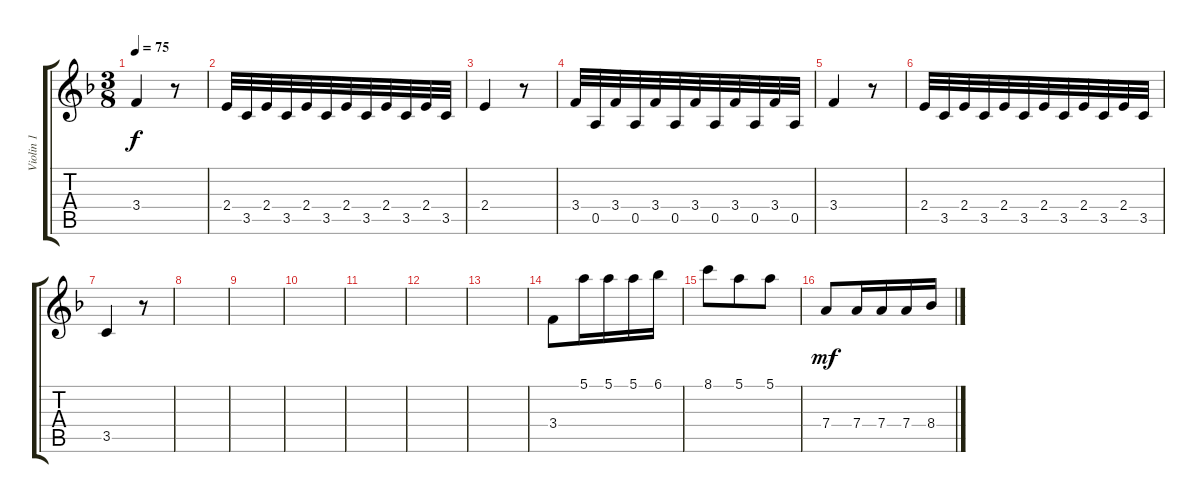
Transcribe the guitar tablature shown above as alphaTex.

\track ("Violin 1" "Violin 1") {instrument acousticguitarsteel}
\staff {score tabs}
\tuning (E4 B3 G3 D3 A2 E2) {hide}
\ts (3 8)
\tempo 75
\clef g2
\ks f
3.4.4{dy f} r.8 |
2.4.32 3.5.32 2.4.32 3.5.32 2.4.32 3.5.32 2.4.32 3.5.32 2.4.32 3.5.32 2.4.32 3.5.32 |
2.4.4 r.8 |
3.4.32 0.5.32 3.4.32 0.5.32 3.4.32 0.5.32 3.4.32 0.5.32 3.4.32 0.5.32 3.4.32 0.5.32 |
3.4.4 r.8 |
2.4.32 3.5.32 2.4.32 3.5.32 2.4.32 3.5.32 2.4.32 3.5.32 2.4.32 3.5.32 2.4.32 3.5.32 |
3.5.4 r.8 |
|
|
|
|
|
|
3.4.8 5.1.16 5.1.16 5.1.16 6.1.16 |
8.1.8 5.1.8 5.1.8 |
7.4.8{dy mf} 7.4.16 7.4.16 7.4.16 8.4.16
